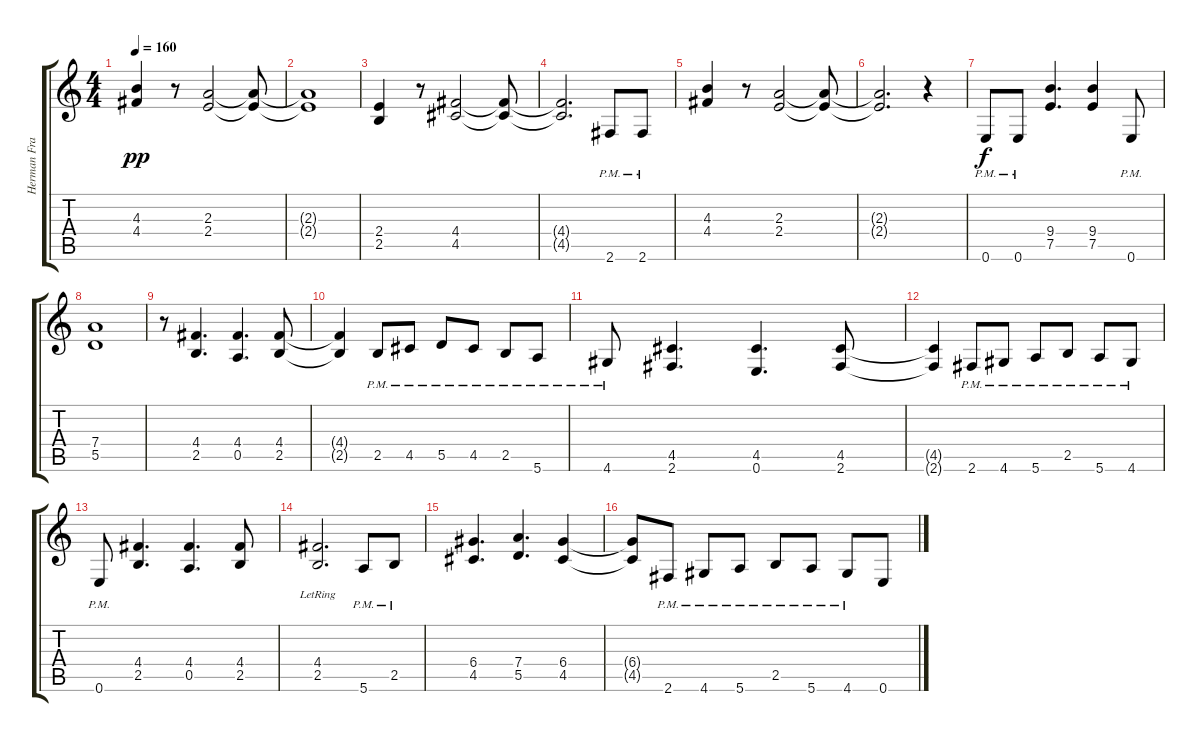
\track ("Herman Frank" "Herman Fra") {solo instrument distortionguitar}
\staff {score tabs}
\tuning (E4 B3 G3 D3 A2 E2) {hide}
\ts (4 4)
\tempo 160
\clef g2
\ks c
(4.3 4.4).4{dy pp} r.8 (2.3 2.4).2 (2.3{t} 2.4{t}).8 |
(2.3{t} 2.4{t}).1 |
(2.4 2.5).4 r.8 (4.4 4.5).2 (4.4{t} 4.5{t}).8 |
(4.4{t} 4.5{t}).2{d} 2.6{pm}.8 2.6{pm}.8 |
(4.3 4.4).4 r.8 (2.3 2.4).2 (2.3{t} 2.4{t}).8 |
(2.3{t} 2.4{t}).2{d} r.4 |
0.6{pm}.8{dy f} 0.6{pm}.8 (9.4 7.5).4{d} (9.4 7.5).4 0.6{pm}.8 |
(7.4 5.5).1 |
r.8 (4.4 2.5).4{d} (4.4 0.5).4{d} (4.4 2.5).8 |
(4.4{t} 2.5{t}).4 2.5{pm}.8 4.5{pm}.8 5.5{pm}.8 4.5{pm}.8 2.5{pm}.8 5.6{pm}.8 |
4.6{pm}.8 (4.5 2.6).4{d} (4.5 0.6).4{d} (4.5 2.6).8 |
(4.5{t} 2.6{t}).4 2.6{pm}.8 4.6{pm}.8 5.6{pm}.8 2.5{pm}.8 5.6{pm}.8 4.6{pm}.8 |
0.6{pm}.8 (4.4 2.5).4{d} (4.4 0.5).4{d} (4.4 2.5).8 |
(4.4{lr} 2.5{lr}).2{d} 5.6{pm}.8 2.5{pm}.8 |
(6.4 4.5).4{d} (7.4 5.5).4{d} (6.4 4.5).4 |
(6.4{t} 4.5{t}).8 2.6{pm}.8 4.6{pm}.8 5.6{pm}.8 2.5{pm}.8 5.6{pm}.8 4.6{pm}.8 0.6.8
